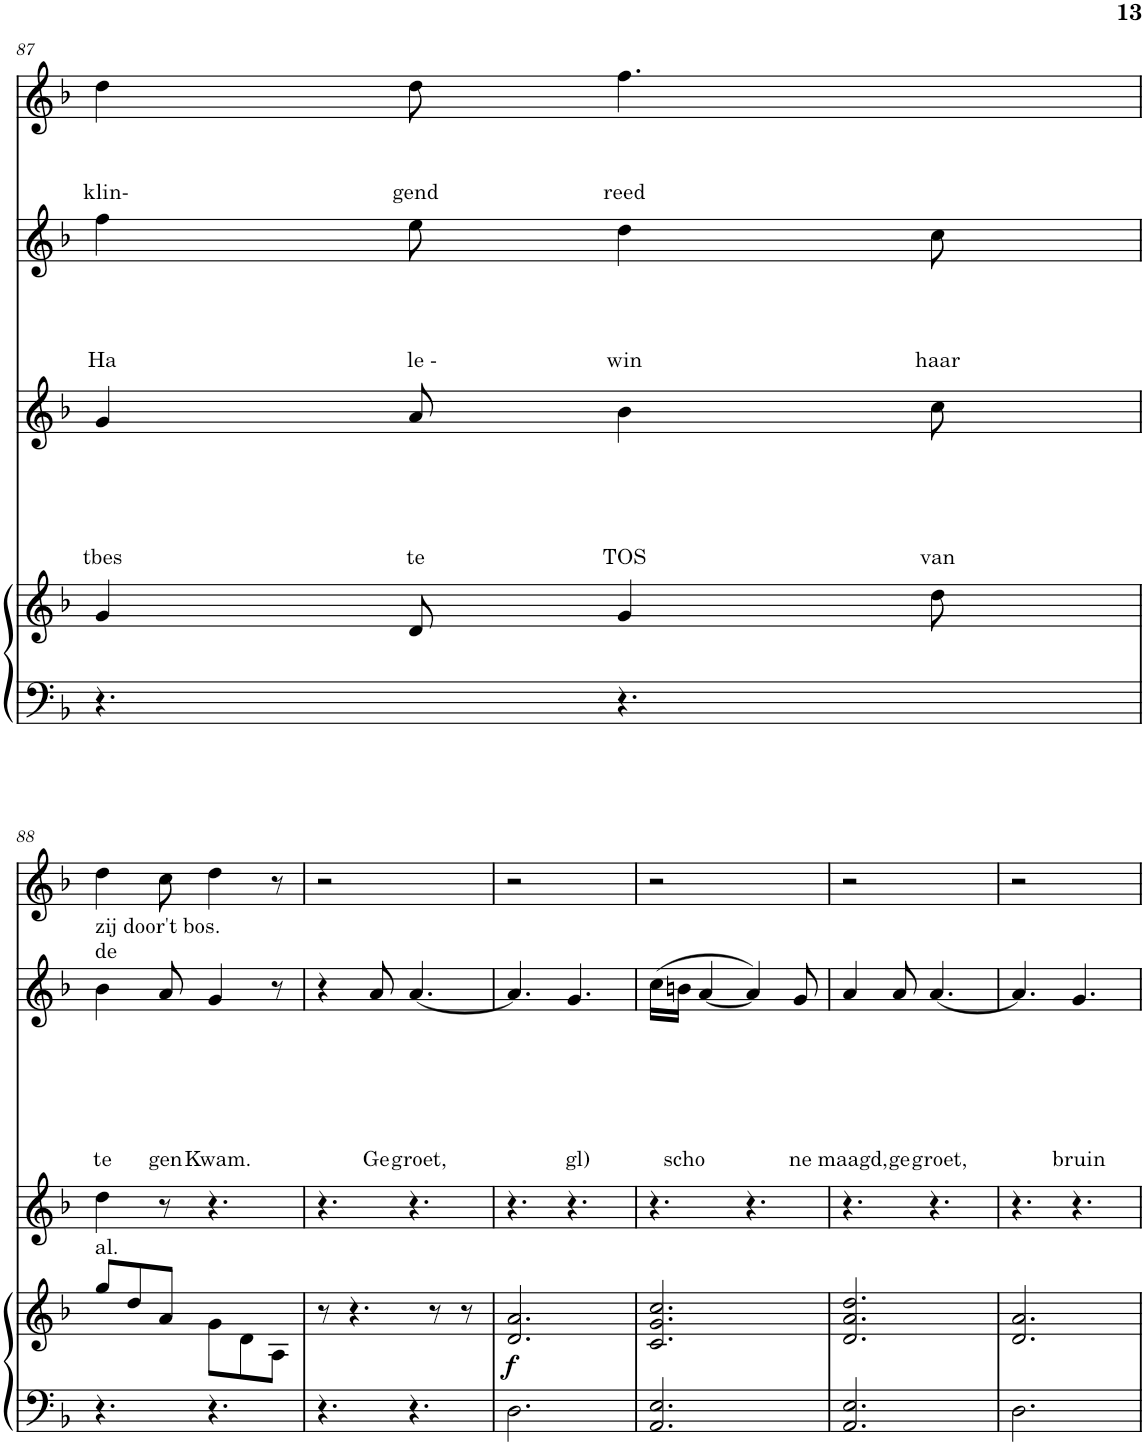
**kern	**kern	**dynam	**kern	**text	**text	**text	**text	**text	**kern	**text	**text	**text	**text	**text	**text	**kern	**text	**text	**text
*part4	*part4	*part4	*part3	*part3	*part3	*part3	*part3	*part3	*part2	*part2	*part2	*part2	*part2	*part2	*part2	*part1	*part1	*part1	*part1
*staff5	*staff4	*staff4/5	*staff3	*staff3	*staff3	*staff3	*staff3	*staff3	*staff2	*staff2	*staff2	*staff2	*staff2	*staff2	*staff2	*staff1	*staff1	*staff1	*staff1
*I"part 3	*	*	*I"part 2	*	*	*	*	*	*I"part 1	*	*	*	*	*	*	*I"part 0	*	*	*
!!LO:PB:g=z
*clefF4	*clefG2	*	*clefG2	*	*	*	*	*	*clefG2	*	*	*	*	*	*	*clefG2	*	*	*
*k[b-]	*k[b-]	*	*k[b-]	*	*	*	*	*	*k[b-]	*	*	*	*	*	*	*k[b-]	*	*	*
*M6/8	*M6/8	*	*M6/8	*	*	*	*	*	*M6/8	*	*	*	*	*	*	*M6/8	*	*	*
=87	=87	=87	=87	=87	=87	=87	=87	=87	=87	=87	=87	=87	=87	=87	=87	=87	=87	=87	=87
!	!	!	!	!	!	!	!	!LO:LY:b	!	!	!	!	!LO:LY:b	!	!	!	!	!	!LO:LY:b
4.r	4g/	.	4g/	.	.	.	.	tbes	4ff\	.	.	.	Ha	.	.	4dd\	.	.	klin-
!	!	!	!	!	!	!	!	!LO:LY:b	!	!	!	!	!LO:LY:b	!	!	!	!	!	!LO:LY:b
.	8d/	.	8a/	.	.	.	.	te	8ee\	.	.	.	le -	.	.	8dd\	.	.	gend
!	!	!	!	!	!	!	!	!LO:LY:b	!	!	!	!	!LO:LY:b	!	!	!	!	!	!LO:LY:b
4.r	4g/	.	4b-\	.	.	.	.	TOS	4dd\	.	.	.	win	.	.	4.ff\	.	.	reed
!	!	!	!	!	!	!	!	!LO:LY:b	!	!	!	!	!LO:LY:b	!	!	!	!	!	!
.	8dd\	.	8cc\	.	.	.	.	van	8cc\	.	.	.	haar	.	.	.	.	.	.
!!LO:LB:g=z
=88	=88	=88	=88	=88	=88	=88	=88	=88	=88	=88	=88	=88	=88	=88	=88	=88	=88	=88	=88
!	!	!	!	!	!	!	!	!	!	!	!	!	!	!	!	!LO:TX:b:t=zij door't bos.	!	!	!
!	!	!	!	!	!	!	!	!	!LO:TX:a:t=de	!	!	!	!	!	!	!	!	!	!
!	!	!	!LO:TX:b:t=al.	!	!	!	!	!	!	!	!	!	!	!	!	!	!	!	!
!	!	!	!	!	!	!	!	!	!	!	!	!	!	!	!LO:LY:b	!	!	!	!
4.r	8gg/L	.	4dd\	.	.	.	.	.	4b-\	.	.	.	.	.	te	4dd\	.	.	.
.	8dd/	.	.	.	.	.	.	.	.	.	.	.	.	.	.	.	.	.	.
!	!	!	!	!	!	!	!	!	!	!	!	!	!	!	!LO:LY:b	!	!	!	!
.	8a/J	.	8r	.	.	.	.	.	8a/	.	.	.	.	.	gen	8cc\	.	.	.
!	!	!	!	!	!	!	!	!	!	!	!	!	!	!	!LO:LY:b	!	!	!	!
4.r	8g\L	.	4.r	.	.	.	.	.	4g/	.	.	.	.	.	Kwam.	4dd\	.	.	.
.	8d\	.	.	.	.	.	.	.	.	.	.	.	.	.	.	.	.	.	.
.	8A\J	.	.	.	.	.	.	.	8r	.	.	.	.	.	.	8r	.	.	.
=89	=89	=89	=89	=89	=89	=89	=89	=89	=89	=89	=89	=89	=89	=89	=89	=89	=89	=89	=89
4.r	8r	.	4.r	.	.	.	.	.	4r	.	.	.	.	.	.	2r	.	.	.
.	4.r	.	.	.	.	.	.	.	.	.	.	.	.	.	.	.	.	.	.
!	!	!	!	!	!	!	!	!	!	!	!	!	!	!	!LO:LY:b	!	!	!	!
.	.	.	.	.	.	.	.	.	8a/	.	.	.	.	.	Ge	.	.	.	.
!	!	!	!	!	!	!	!	!	!	!	!	!	!	!	!LO:LY:b	!	!	!	!
4.r	.	.	4.r	.	.	.	.	.	[4.a/	.	.	.	.	.	groet,	.	.	.	.
.	8r	.	.	.	.	.	.	.	.	.	.	.	.	.	.	4ryy	.	.	.
.	8r	.	.	.	.	.	.	.	.	.	.	.	.	.	.	.	.	.	.
=90	=90	=90	=90	=90	=90	=90	=90	=90	=90	=90	=90	=90	=90	=90	=90	=90	=90	=90	=90
!	!	!LO:DY:b	!	!	!	!	!	!	!	!	!	!	!	!	!	!	!	!	!
2.D\	2.d/ 2.a/	f	4.r	.	.	.	.	.	4.a/]	.	.	.	.	.	.	2r	.	.	.
!	!	!	!	!	!	!	!	!	!	!	!	!	!	!	!LO:LY:b	!	!	!	!
.	.	.	4.r	.	.	.	.	.	4.g/	.	.	.	.	.	gl)	.	.	.	.
.	.	.	.	.	.	.	.	.	.	.	.	.	.	.	.	4ryy	.	.	.
=91	=91	=91	=91	=91	=91	=91	=91	=91	=91	=91	=91	=91	=91	=91	=91	=91	=91	=91	=91
2.AA/ 2.E/	2.c/ 2.g/ 2.cc/	.	4.r	.	.	.	.	.	(16cc\LL	.	.	.	.	.	.	2r	.	.	.
!	!	!	!	!	!	!	!	!	!	!	!	!	!	!	!LO:LY:b	!	!	!	!
.	.	.	.	.	.	.	.	.	16bn\JJ	.	.	.	.	.	scho	.	.	.	.
.	.	.	.	.	.	.	.	.	[4a/	.	.	.	.	.	.	.	.	.	.
.	.	.	4.r	.	.	.	.	.	4a/])	.	.	.	.	.	.	.	.	.	.
.	.	.	.	.	.	.	.	.	.	.	.	.	.	.	.	4ryy	.	.	.
!	!	!	!	!	!	!	!	!	!	!	!	!	!	!	!LO:LY:b	!	!	!	!
.	.	.	.	.	.	.	.	.	8g/	.	.	.	.	.	ne	.	.	.	.
=92	=92	=92	=92	=92	=92	=92	=92	=92	=92	=92	=92	=92	=92	=92	=92	=92	=92	=92	=92
!	!	!	!	!	!	!	!	!	!	!	!	!	!	!	!LO:LY:b	!	!	!	!
2.AA/ 2.E/	2.d/ 2.a/ 2.dd/	.	4.r	.	.	.	.	.	4a/	.	.	.	.	.	maagd,	2r	.	.	.
!	!	!	!	!	!	!	!	!	!	!	!	!	!	!	!LO:LY:b	!	!	!	!
.	.	.	.	.	.	.	.	.	8a/	.	.	.	.	.	ge	.	.	.	.
!	!	!	!	!	!	!	!	!	!	!	!	!	!	!	!LO:LY:b	!	!	!	!
.	.	.	4.r	.	.	.	.	.	[4.a/	.	.	.	.	.	groet,	.	.	.	.
.	.	.	.	.	.	.	.	.	.	.	.	.	.	.	.	4ryy	.	.	.
=93	=93	=93	=93	=93	=93	=93	=93	=93	=93	=93	=93	=93	=93	=93	=93	=93	=93	=93	=93
2.D\	2.d/ 2.a/	.	4.r	.	.	.	.	.	4.a/]	.	.	.	.	.	.	2r	.	.	.
!	!	!	!	!	!	!	!	!	!	!	!	!	!	!	!LO:LY:b	!	!	!	!
.	.	.	4.r	.	.	.	.	.	4.g/	.	.	.	.	.	bruin	.	.	.	.
.	.	.	.	.	.	.	.	.	.	.	.	.	.	.	.	4ryy	.	.	.
=	=	=	=	=	=	=	=	=	=	=	=	=	=	=	=	=	=	=	=
*-	*-	*-	*-	*-	*-	*-	*-	*-	*-	*-	*-	*-	*-	*-	*-	*-	*-	*-	*-
